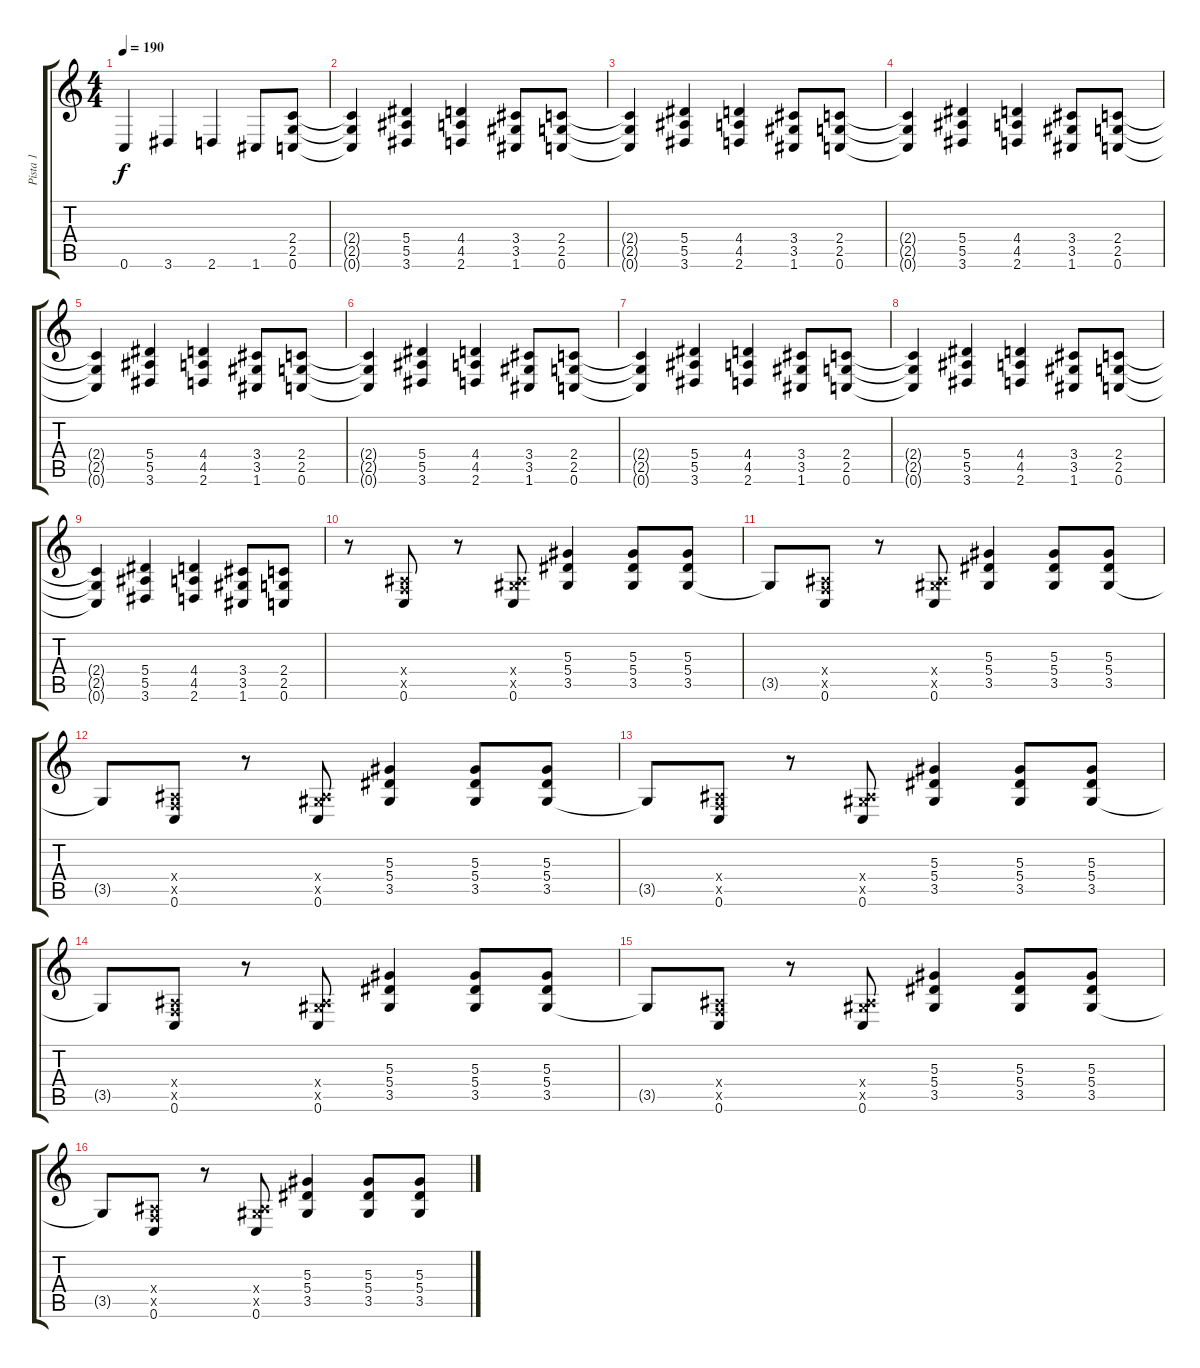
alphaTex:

\track ("Pista 1" "Pista 1") {instrument distortionguitar}
\staff {score tabs}
\tuning (C4 G3 Eb3 Bb2 F2 C2) {hide}
\ts (4 4)
\tempo 190
\clef g2
\ks c
0.6{t}.4{dy f} 3.6.4 2.6.4 1.6.8 (2.4 2.5 0.6).8 |
(2.4{t} 2.5{t} 0.6{t}).4 (5.4 5.5 3.6).4 (4.4 4.5 2.6).4 (3.4 3.5 1.6).8 (2.4 2.5 0.6).8 |
(2.4{t} 2.5{t} 0.6{t}).4 (5.4 5.5 3.6).4 (4.4 4.5 2.6).4 (3.4 3.5 1.6).8 (2.4 2.5 0.6).8 |
(2.4{t} 2.5{t} 0.6{t}).4 (5.4 5.5 3.6).4 (4.4 4.5 2.6).4 (3.4 3.5 1.6).8 (2.4 2.5 0.6).8 |
(2.4{t} 2.5{t} 0.6{t}).4 (5.4 5.5 3.6).4 (4.4 4.5 2.6).4 (3.4 3.5 1.6).8 (2.4 2.5 0.6).8 |
(2.4{t} 2.5{t} 0.6{t}).4 (5.4 5.5 3.6).4 (4.4 4.5 2.6).4 (3.4 3.5 1.6).8 (2.4 2.5 0.6).8 |
(2.4{t} 2.5{t} 0.6{t}).4 (5.4 5.5 3.6).4 (4.4 4.5 2.6).4 (3.4 3.5 1.6).8 (2.4 2.5 0.6).8 |
(2.4{t} 2.5{t} 0.6{t}).4 (5.4 5.5 3.6).4 (4.4 4.5 2.6).4 (3.4 3.5 1.6).8 (2.4 2.5 0.6).8 |
(2.4{t} 2.5{t} 0.6{t}).4 (5.4 5.5 3.6).4 (4.4 4.5 2.6).4 (3.4 3.5 1.6).8 (2.4 2.5 0.6).8 |
r.8 (0.4{x} 0.5{x} 0.6).8 r.8 (0.4{x} 3.5{x} 0.6).8 (5.3 5.4 3.5).4 (5.3 5.4 3.5).8 (5.3 5.4 3.5).8 |
3.5{t}.8 (0.4{x} 0.5{x} 0.6).8 r.8 (0.4{x} 3.5{x} 0.6).8 (5.3 5.4 3.5).4 (5.3 5.4 3.5).8 (5.3 5.4 3.5).8 |
3.5{t}.8 (0.4{x} 0.5{x} 0.6).8 r.8 (0.4{x} 3.5{x} 0.6).8 (5.3 5.4 3.5).4 (5.3 5.4 3.5).8 (5.3 5.4 3.5).8 |
3.5{t}.8 (0.4{x} 0.5{x} 0.6).8 r.8 (0.4{x} 3.5{x} 0.6).8 (5.3 5.4 3.5).4 (5.3 5.4 3.5).8 (5.3 5.4 3.5).8 |
3.5{t}.8 (0.4{x} 0.5{x} 0.6).8 r.8 (0.4{x} 3.5{x} 0.6).8 (5.3 5.4 3.5).4 (5.3 5.4 3.5).8 (5.3 5.4 3.5).8 |
3.5{t}.8 (0.4{x} 0.5{x} 0.6).8 r.8 (0.4{x} 3.5{x} 0.6).8 (5.3 5.4 3.5).4 (5.3 5.4 3.5).8 (5.3 5.4 3.5).8 |
3.5{t}.8 (0.4{x} 0.5{x} 0.6).8 r.8 (0.4{x} 3.5{x} 0.6).8 (5.3 5.4 3.5).4 (5.3 5.4 3.5).8 (5.3 5.4 3.5).8
